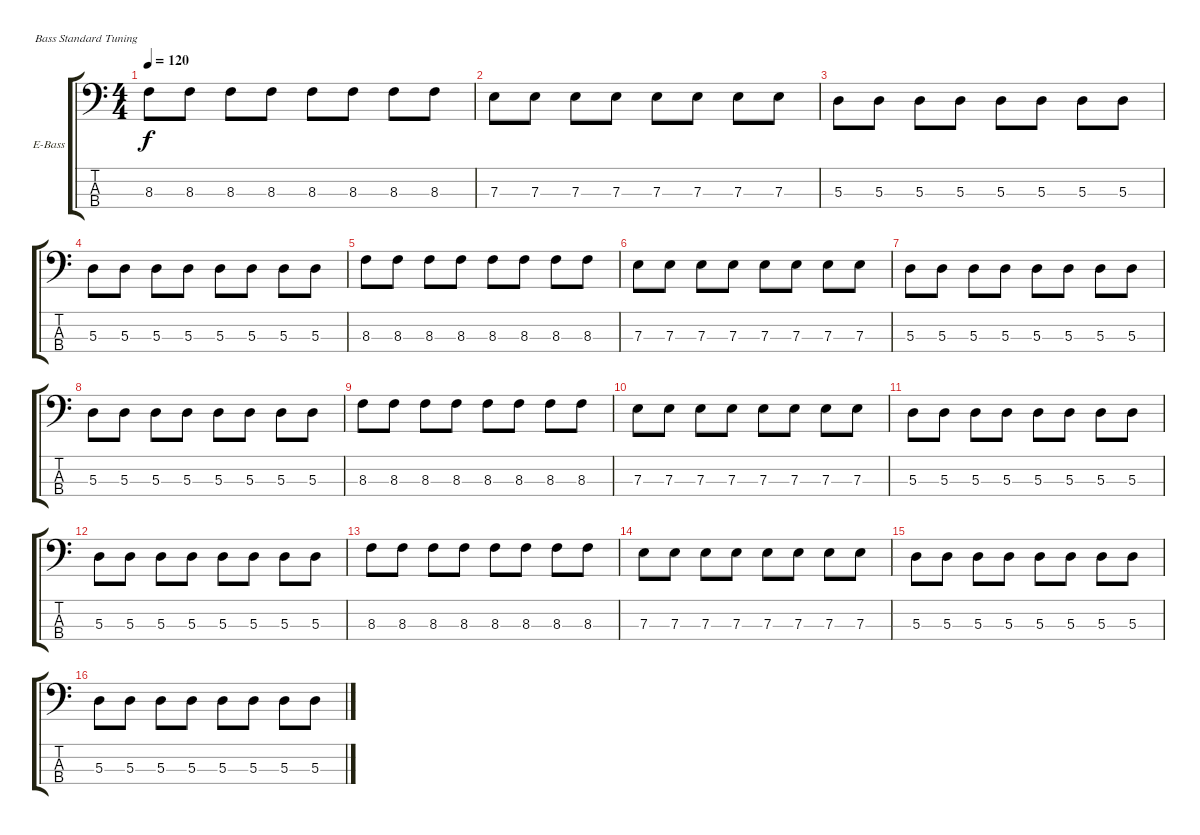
\defaultSystemsLayout 4
\bracketExtendMode groupsimilarinstruments
\firstSystemTrackNameOrientation horizontal
\otherSystemsTrackNameOrientation horizontal
\track ("Electric Bass" "E-Bass") {instrument electricbassfinger}
\staff {score tabs}
\tuning (G2 D2 A1 E1)
\ts (4 4)
\tempo 120
\clef f4
\ks c
8.3.8{dy f} 8.3.8 8.3.8 8.3.8 8.3.8 8.3.8 8.3.8 8.3.8 |
7.3.8 7.3.8 7.3.8 7.3.8 7.3.8 7.3.8 7.3.8 7.3.8 |
5.3.8 5.3.8 5.3.8 5.3.8 5.3.8 5.3.8 5.3.8 5.3.8 |
5.3.8 5.3.8 5.3.8 5.3.8 5.3.8 5.3.8 5.3.8 5.3.8 |
8.3.8 8.3.8 8.3.8 8.3.8 8.3.8 8.3.8 8.3.8 8.3.8 |
7.3.8 7.3.8 7.3.8 7.3.8 7.3.8 7.3.8 7.3.8 7.3.8 |
5.3.8 5.3.8 5.3.8 5.3.8 5.3.8 5.3.8 5.3.8 5.3.8 |
5.3.8 5.3.8 5.3.8 5.3.8 5.3.8 5.3.8 5.3.8 5.3.8 |
8.3.8 8.3.8 8.3.8 8.3.8 8.3.8 8.3.8 8.3.8 8.3.8 |
7.3.8 7.3.8 7.3.8 7.3.8 7.3.8 7.3.8 7.3.8 7.3.8 |
5.3.8 5.3.8 5.3.8 5.3.8 5.3.8 5.3.8 5.3.8 5.3.8 |
5.3.8 5.3.8 5.3.8 5.3.8 5.3.8 5.3.8 5.3.8 5.3.8 |
8.3.8 8.3.8 8.3.8 8.3.8 8.3.8 8.3.8 8.3.8 8.3.8 |
7.3.8 7.3.8 7.3.8 7.3.8 7.3.8 7.3.8 7.3.8 7.3.8 |
5.3.8 5.3.8 5.3.8 5.3.8 5.3.8 5.3.8 5.3.8 5.3.8 |
5.3.8 5.3.8 5.3.8 5.3.8 5.3.8 5.3.8 5.3.8 5.3.8
